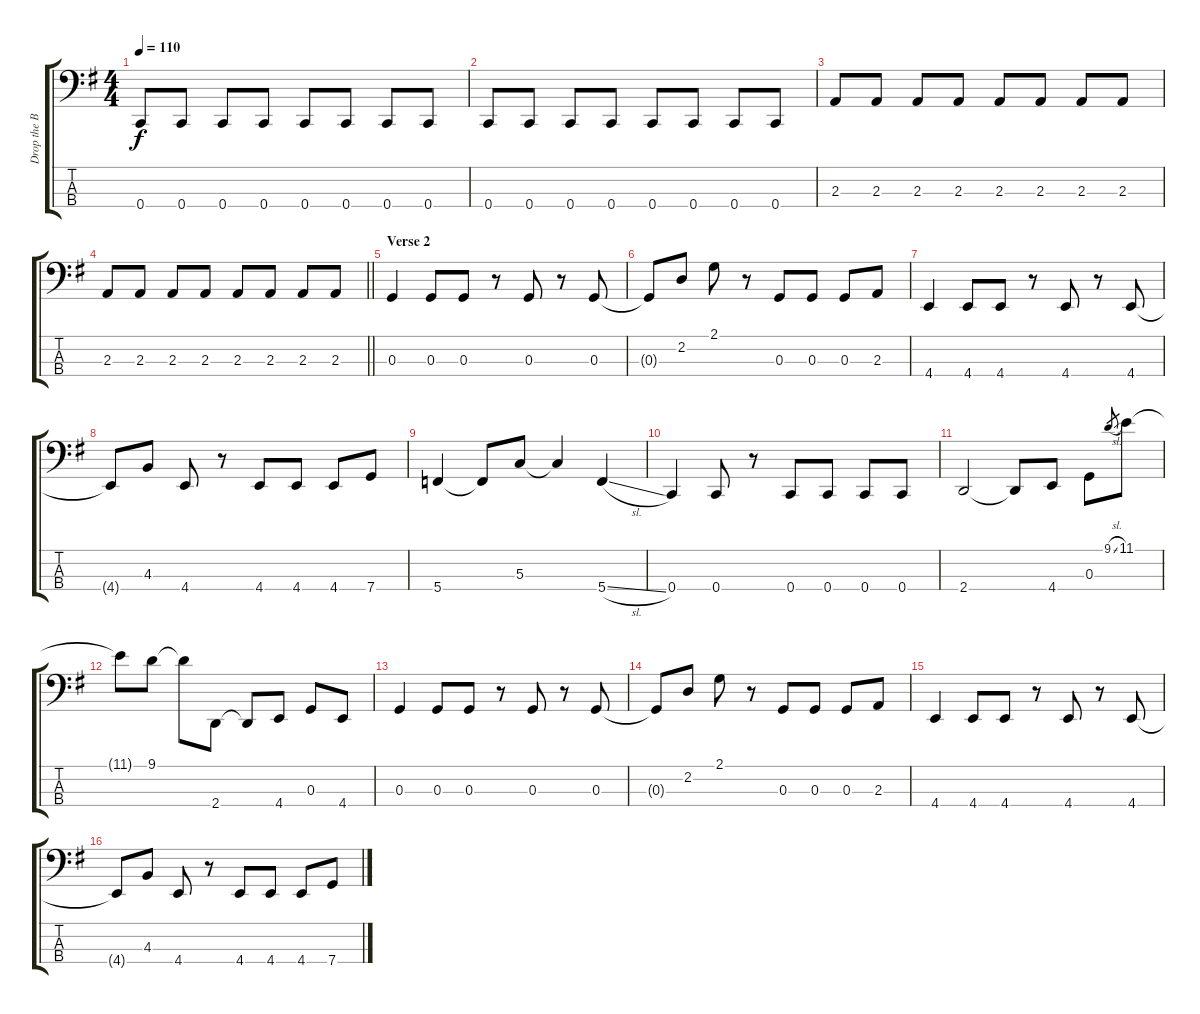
\track ("Drop the Bass" "Drop the B") {instrument electricbasspick}
\staff {score tabs}
\tuning (F2 C2 G1 C1) {hide}
\ts (4 4)
\tempo 110
\clef f4
\ks g
0.4.8{dy f} 0.4.8 0.4.8 0.4.8 0.4.8 0.4.8 0.4.8 0.4.8 |
0.4.8 0.4.8 0.4.8 0.4.8 0.4.8 0.4.8 0.4.8 0.4.8 |
2.3.8 2.3.8 2.3.8 2.3.8 2.3.8 2.3.8 2.3.8 2.3.8 |
\barLineRight lightlight
2.3.8 2.3.8 2.3.8 2.3.8 2.3.8 2.3.8 2.3.8 2.3.8 |
\section ("" "Verse 2")
0.3.4 0.3.8 0.3.8 r.8 0.3.8 r.8 0.3.8 |
0.3{t}.8 2.2.8 2.1.8 r.8 0.3.8 0.3.8 0.3.8 2.3.8 |
4.4.4 4.4.8 4.4.8 r.8 4.4.8 r.8 4.4.8 |
4.4{t}.8 4.3.8 4.4.8 r.8 4.4.8 4.4.8 4.4.8 7.4.8 |
5.4.4 5.4{t}.8 5.3.8 5.3{t}.4 5.4{sl}.4 |
0.4.4 0.4.8 r.8 0.4.8 0.4.8 0.4.8 0.4.8 |
2.4.2 2.4{t}.8 4.4.8 0.3.8 9.1{sl}.8{gr} 11.1.8 |
11.1{t}.8 9.1.8 9.1{t}.8 2.4.8 2.4{t}.8 4.4.8 0.3.8 4.4.8 |
0.3.4 0.3.8 0.3.8 r.8 0.3.8 r.8 0.3.8 |
0.3{t}.8 2.2.8 2.1.8 r.8 0.3.8 0.3.8 0.3.8 2.3.8 |
4.4.4 4.4.8 4.4.8 r.8 4.4.8 r.8 4.4.8 |
4.4{t}.8 4.3.8 4.4.8 r.8 4.4.8 4.4.8 4.4.8 7.4.8
